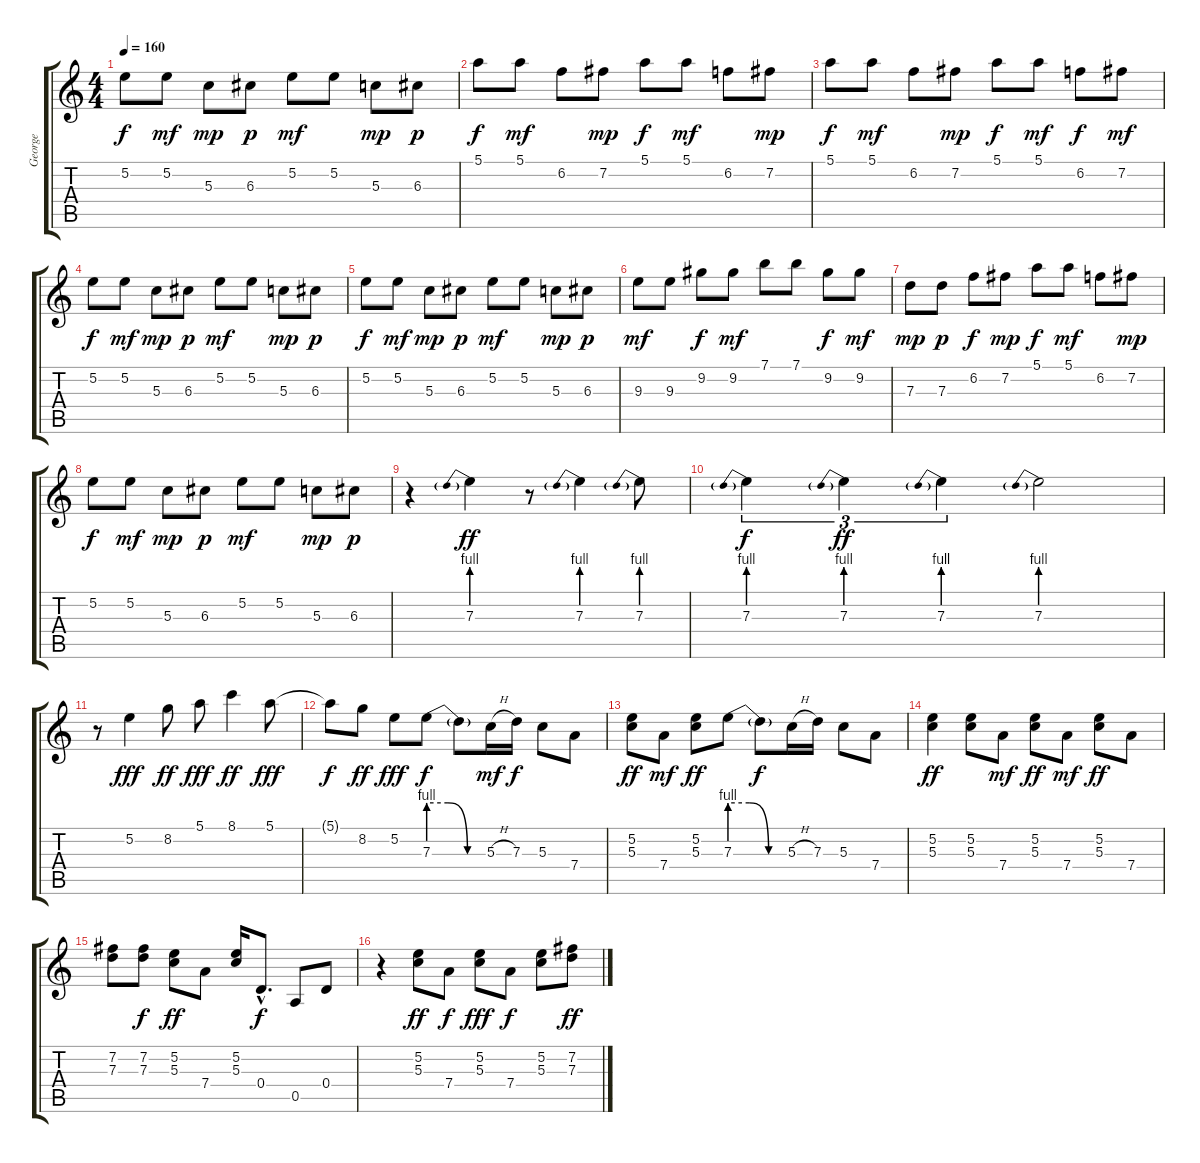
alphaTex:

\track ("George" "George") {instrument electricguitarclean}
\staff {score tabs}
\tuning (E4 B3 G3 D3 A2 E2) {hide}
\ts (4 4)
\tempo 160
\clef g2
\ks c
5.2.8{dy f} 5.2.8{dy mf} 5.3.8{dy mp} 6.3.8{dy p} 5.2.8{dy mf} 5.2.8 5.3.8{dy mp} 6.3.8{dy p} |
5.1.8{dy f} 5.1.8{dy mf} 6.2.8 7.2.8{dy mp} 5.1.8{dy f} 5.1.8{dy mf} 6.2.8 7.2.8{dy mp} |
5.1.8{dy f} 5.1.8{dy mf} 6.2.8 7.2.8{dy mp} 5.1.8{dy f} 5.1.8{dy mf} 6.2.8{dy f} 7.2.8{dy mf} |
5.2.8{dy f} 5.2.8{dy mf} 5.3.8{dy mp} 6.3.8{dy p} 5.2.8{dy mf} 5.2.8 5.3.8{dy mp} 6.3.8{dy p} |
5.2.8{dy f} 5.2.8{dy mf} 5.3.8{dy mp} 6.3.8{dy p} 5.2.8{dy mf} 5.2.8 5.3.8{dy mp} 6.3.8{dy p} |
9.3.8{dy mf} 9.3.8 9.2.8{dy f} 9.2.8{dy mf} 7.1.8 7.1.8 9.2.8{dy f} 9.2.8{dy mf} |
7.3.8{dy mp} 7.3.8{dy p} 6.2.8{dy f} 7.2.8{dy mp} 5.1.8{dy f} 5.1.8{dy mf} 6.2.8 7.2.8{dy mp} |
5.2.8{dy f} 5.2.8{dy mf} 5.3.8{dy mp} 6.3.8{dy p} 5.2.8{dy mf} 5.2.8 5.3.8{dy mp} 6.3.8{dy p} |
r.4 7.3{be (prebend 0 4 60 4)}.4{dy ff} r.8 7.3{be (prebend 0 4 60 4)}.4 7.3{be (prebend 0 4 60 4)}.8 |
7.3{be (prebend 0 4 60 4)}.4{tu (3 2) dy f} 7.3{be (prebend 0 4 60 4)}.4{tu (3 2) dy ff} 7.3{be (prebend 0 4 60 4)}.4{tu (3 2)} 7.3{be (prebend 0 4 60 4)}.2 |
r.8 5.2.4{dy fff} 8.2.8{dy ff} 5.1.8{dy fff} 8.1.4{dy ff} 5.1.8{dy fff} |
5.1{t}.8{dy f} 8.2.8{dy ff} 5.2.8{dy fff} 7.3{be (custom 0 4 20 4 40 0 60 0)}.8{dy f} 7.3{t}.8 5.3{h}.16{dy mf} 7.3.16{dy f} 5.3.8 7.4.8 |
(5.2 5.3).8{dy ff} 7.4.8{dy mf} (5.2 5.3).8{dy ff} 7.3{be (custom 0 4 20 4 40 0 60 0)}.8 7.3{t}.8{dy f} 5.3{h}.16 7.3.16 5.3.8 7.4.8 |
(5.2 5.3).4{dy ff} (5.2 5.3).8 7.4.8{dy mf} (5.2 5.3).8{dy ff} 7.4.8{dy mf} (5.2 5.3).8{dy ff} 7.4.8 |
(7.2 7.3).8 (7.2 7.3).8{dy f} (5.2 5.3).8{dy ff} 7.4.8 (5.2 5.3).16 0.4{hac}.8{d dy f} 0.5.8 0.4.8 |
r.4 (5.2 5.3).8{dy ff} 7.4.8{dy f} (5.2 5.3).8{dy fff} 7.4.8{dy f} (5.2 5.3).8 (7.2 7.3).8{dy ff}
